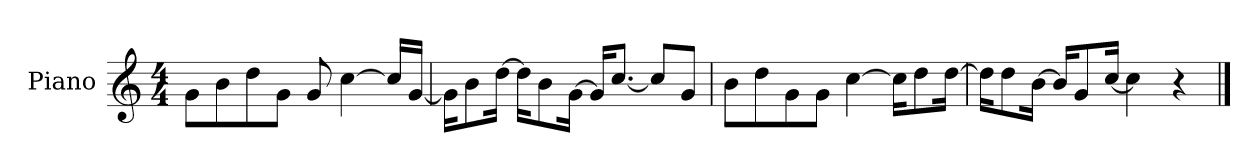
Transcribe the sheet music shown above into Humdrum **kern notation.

**kern
*part1
*staff1
*I"Piano
*I'P-no
*clefG2
*k[]
*M4/4
*MM90
=1
8g\L
8b\
8dd\
8g\J
8g/
[4cc\
16cc/LL]
[16g/JJ
=2
16g\KL]
8b\
[16dd\Jk
16dd\KL]
8b\
[16g\Jk
16g/KL]
[8.cc/J
8cc/L]
8g/J
=3
8b\L
8dd\
8g\
8g\J
[4cc\
16cc\KL]
8dd\
[16dd\Jk
=4
16dd\KL]
8dd\
[16b\Jk
16b/KL]
8g/
[16cc/Jk
4cc\]
4r
==
*-
